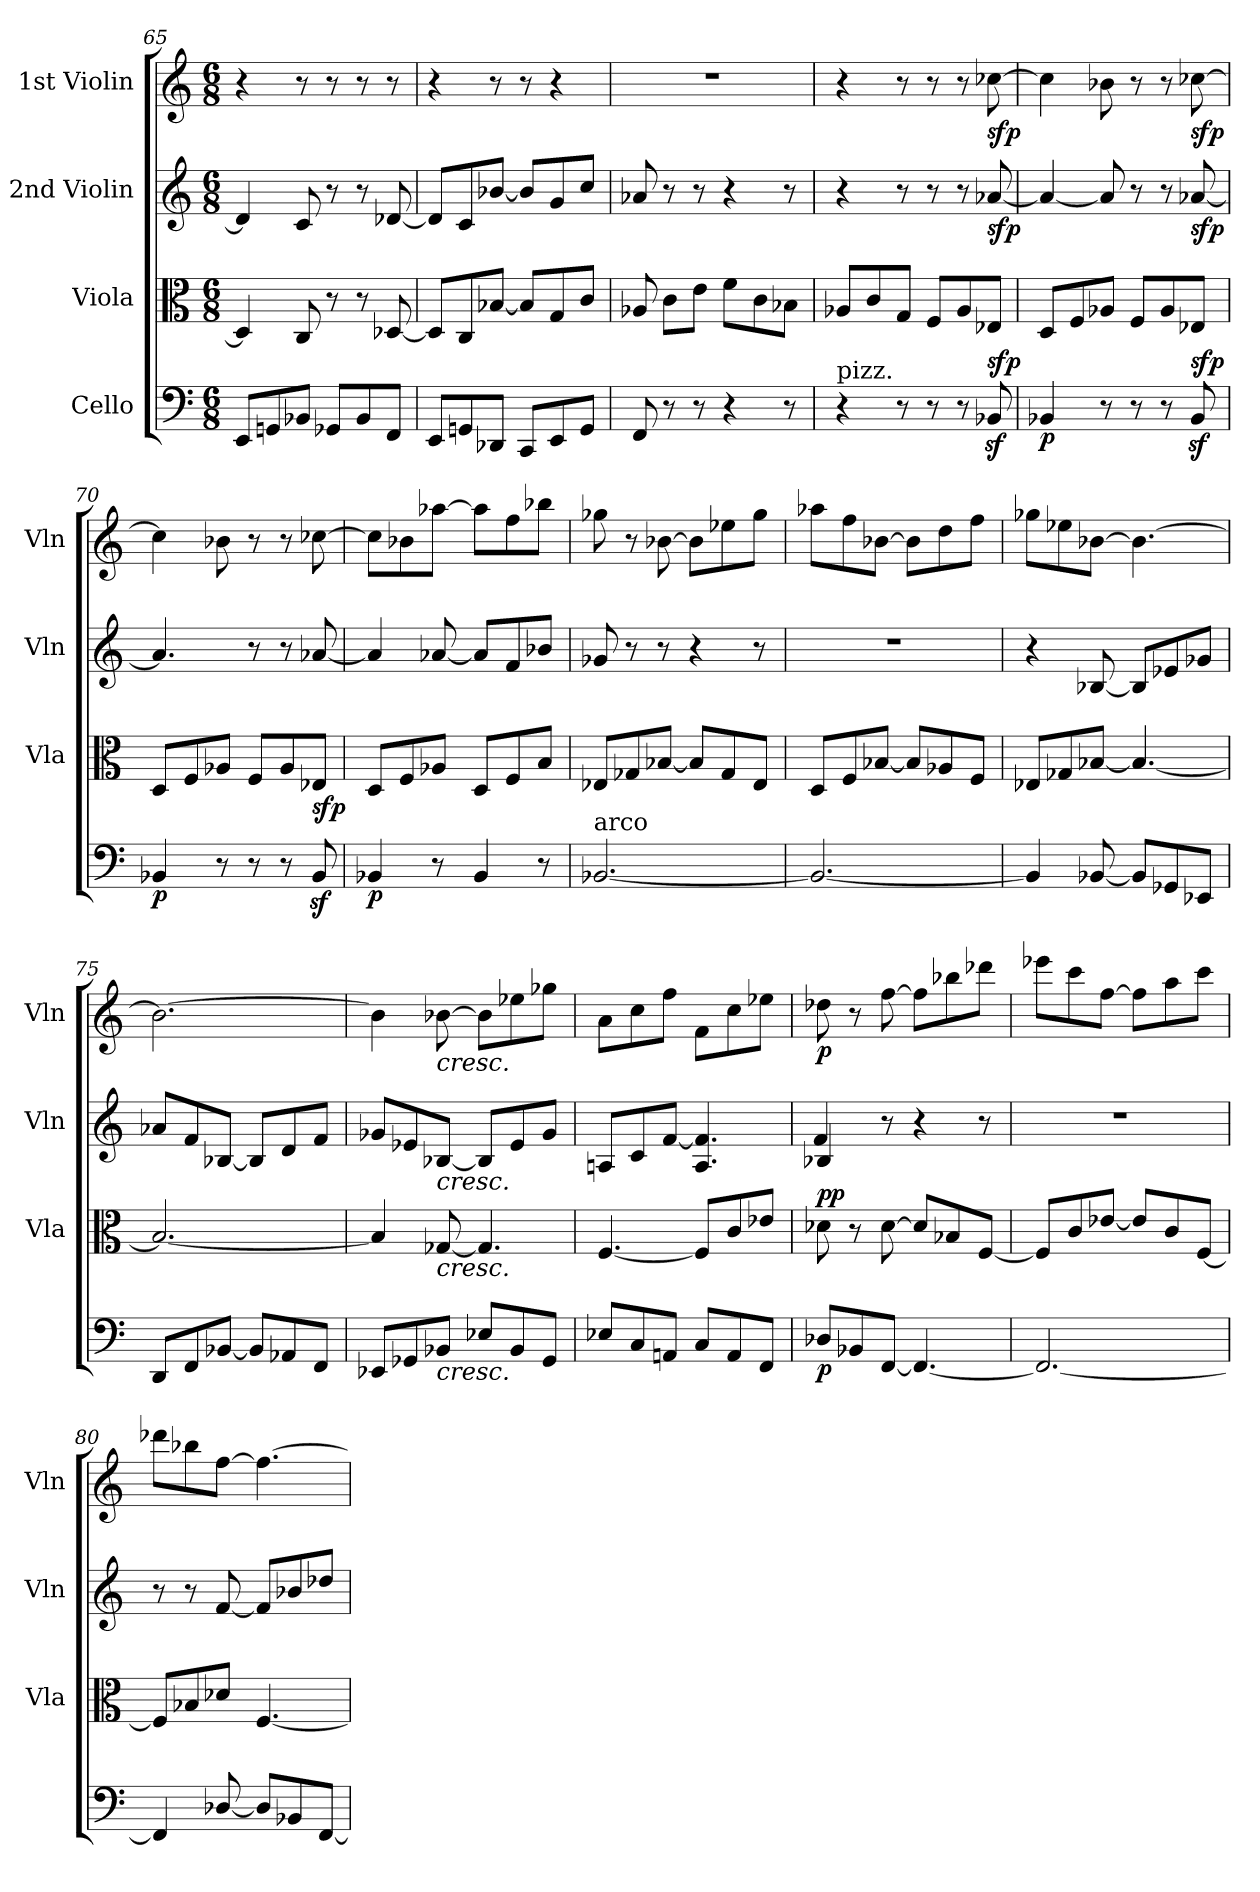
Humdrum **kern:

**kern	**dynam	**kern	**dynam	**kern	**dynam	**kern	**dynam
*part4	*part4	*part3	*part3	*part2	*part2	*part1	*part1
*staff4	*staff4	*staff3	*staff3	*staff2	*staff2	*staff1	*staff1
*I"Cello	*	*I"Viola	*	*I"2nd Violin	*	*I"1st Violin	*
*	*	*I'Vla	*	*I'Vln	*	*I'Vln	*
*clefF4	*	*clefC3	*	*clefG2	*	*clefG2	*
*k[]	*	*k[]	*	*k[]	*	*k[]	*
*M6/8	*	*M6/8	*	*M6/8	*	*M6/8	*
=65	=65	=65	=65	=65	=65	=65	=65
8EE/L	.	4D-/]	.	4d-/]	.	4r	.
8GGn/	.	.	.	.	.	.	.
8BB-X/J	.	8C/	.	8c/	.	8r	.
8GG-X/L	.	8r	.	8r	.	8r	.
8BB-/	.	8r	.	8r	.	8r	.
8FF/J	.	[8D-X/	.	[8d-X/	.	8r	.
=66	=66	=66	=66	=66	=66	=66	=66
8EE/L	.	8D-/L]	.	8d-/L]	.	4r	.
8GGn/	.	8C/	.	8c/	.	.	.
8DD-X/J	.	[8B-X/J	.	[8b-X/J	.	8r	.
8CC/L	.	8B-/L]	.	8b-/L]	.	8r	.
8EE/	.	8G/	.	8g/	.	4r	.
8GG/J	.	8c/J	.	8cc/J	.	.	.
=67	=67	=67	=67	=67	=67	=67	=67
8FF/	.	8A-X/	.	8a-X/	.	2.r	.
8r	.	8c\L	.	8r	.	.	.
8r	.	8e\J	.	8r	.	.	.
4r	.	8f\L	.	4r	.	.	.
.	.	8c\	.	.	.	.	.
8r	.	8B-X\J	.	8r	.	.	.
!!LO:PB:g=z
=68	=68	=68	=68	=68	=68	=68	=68
!LO:TX:a:t=pizz.	!	!	!	!	!	!	!
4r	.	8A-X/L	.	4r	.	4r	.
.	.	8c/	.	.	.	.	.
8r	.	8G/J	.	8r	.	8r	.
8r	.	8F/L	.	8r	.	8r	.
8r	.	8A-/	.	8r	.	8r	.
!	!LO:DY:a	!	!	!	!LO:DY:b	!	!LO:DY:b
8BB-Xz</	sfp	8E-X/J	.	[8a-X/	sfp	[8cc-X\	sfp
=69	=69	=69	=69	=69	=69	=69	=69
!	!LO:DY:b	!	!	!	!	!	!
4BB-X/	p	8D/L	.	4a-/_	.	4cc-\]	.
.	.	8F/	.	.	.	.	.
8r	.	8A-X/J	.	8a-/]	.	8b-X\	.
8r	.	8F/L	.	8r	.	8r	.
8r	.	8A-/	.	8r	.	8r	.
!	!LO:DY:a	!	!	!	!LO:DY:b	!	!LO:DY:b
8BB-z</	sfp	8E-X/J	.	[8a-X/	sfp	[8cc-X\	sfp
=70	=70	=70	=70	=70	=70	=70	=70
!	!LO:DY:b	!	!	!	!	!	!
4BB-X/	p	8D/L	.	4.a-/]	.	4cc-\]	.
.	.	8F/	.	.	.	.	.
8r	.	8A-X/J	.	.	.	8b-X\	.
8r	.	8F/L	.	8r	.	8r	.
8r	.	8A-/	.	8r	.	8r	.
!	!	!	!LO:DY:b	!	!LO:DY:b	!	!
!	!	!	!	!	!LO:DY:n=1:a	!	!
8BB-z</	.	8E-X/J	sfp	[8a-X/	sfp sfp	[8cc-X\	.
!!LO:LB:g=z
=71	=71	=71	=71	=71	=71	=71	=71
!	!LO:DY:b	!	!	!	!	!	!
4BB-X/	p	8D/L	.	4a-/]	.	8cc-\L]	.
.	.	8F/	.	.	.	8b-X\	.
8r	.	8A-X/J	.	[8a-X/	.	[8aa-X\J	.
4BB-/	.	8D/L	.	8a-/L]	.	8aa-\L]	.
.	.	8F/	.	8f/	.	8ff\	.
8r	.	8B/J	.	8b-X/J	.	8bb-X\J	.
=72	=72	=72	=72	=72	=72	=72	=72
!LO:TX:a:t=arco	!	!	!	!	!	!	!
[2.BB-X/	.	8E-X/L	.	8g-X/	.	8gg-X\	.
.	.	8G-X/	.	8r	.	8r	.
.	.	[8B-X/J	.	8r	.	[8b-X\	.
.	.	8B-/L]	.	4r	.	8b-\L]	.
.	.	8G-/	.	.	.	8ee-X\	.
.	.	8E-/J	.	8r	.	8gg-\J	.
=73	=73	=73	=73	=73	=73	=73	=73
2.BB-/_	.	8D/L	.	2.r	.	8aa-X\L	.
.	.	8F/	.	.	.	8ff\	.
.	.	[8B-X/J	.	.	.	[8b-X\J	.
.	.	8B-/L]	.	.	.	8b-\L]	.
.	.	8A-X/	.	.	.	8dd\	.
.	.	8F/J	.	.	.	8ff\J	.
=74	=74	=74	=74	=74	=74	=74	=74
4BB-/]	.	8E-X/L	.	4r	.	8gg-X\L	.
.	.	8G-X/	.	.	.	8ee-X\	.
[8BB-X/	.	[8B-X/J	.	[8B-X/	.	[8b-X\J	.
8BB-/L]	.	4.B-/_	.	8B-/L]	.	4.b-\_	.
8GG-X/	.	.	.	8e-X/	.	.	.
8EE-X/J	.	.	.	8g-X/J	.	.	.
=75	=75	=75	=75	=75	=75	=75	=75
8DD/L	.	2.B-/_	.	8a-X/L	.	2.b-\_	.
8FF/	.	.	.	8f/	.	.	.
[8BB-X/J	.	.	.	[8B-X/J	.	.	.
8BB-/L]	.	.	.	8B-/L]	.	.	.
8AA-X/	.	.	.	8d/	.	.	.
8FF/J	.	.	.	8f/J	.	.	.
!!LO:LB:g=z
=76	=76	=76	=76	=76	=76	=76	=76
8EE-X/L	.	4B-/]	.	8g-X/L	.	4b-\]	.
8GG-X/	.	.	.	8e-X/	.	.	.
!	!	!	!	!	!	!LO:TX:b:i:t=cresc.	!
!	!	!	!	!LO:TX:b:i:t=cresc.	!	!	!
!	!	!LO:TX:b:i:t=cresc.	!	!	!	!	!
!LO:TX:b:i:t=cresc.	!	!	!	!	!	!	!
8BB-X/J	.	[8G-X/	.	[8B-X/J	.	[8b-X\	.
8E-X/L	.	4.G-/]	.	8B-/L]	.	8b-\L]	.
8BB-/	.	.	.	8e-/	.	8ee-X\	.
8GG-/J	.	.	.	8g-/J	.	8gg-X\J	.
=77	=77	=77	=77	=77	=77	=77	=77
8E-X/L	.	[4.F/	.	8An/L	.	8a\L	.
8C/	.	.	.	8c/	.	8cc\	.
8AAn/J	.	.	.	[8f/J	.	8ff\J	.
8C/L	.	8F/L]	.	4.A/ 4.f/]	.	8f\L	.
8AA/	.	8c/	.	.	.	8cc\	.
8FF/J	.	8e-X/J	.	.	.	8ee-X\J	.
=78	=78	=78	=78	=78	=78	=78	=78
*	*	*	*	*^	*	*	*
!	!LO:DY:b	!	!LO:DY:b	!	!	!	!	!
!	!	!	!LO:DY:n=1:a	!	!	!	!	!LO:DY:b
8D-X/L	p	8d-X\	p p	4B-X/	4f/	.	8dd-X\	p
8BB-X/	.	8r	.	.	.	.	8r	.
[8FF/J	.	[8d-\	.	8r	2ryy	.	[8ff\	.
4.FF/_	.	8d-/L]	.	4r	.	.	8ff\L]	.
.	.	8B-X/	.	.	.	.	8bb-X\	.
.	.	[8F/J	.	8r	.	.	8ddd-X\J	.
*	*	*	*	*v	*v	*	*	*
!!LO:PB:g=z
=79	=79	=79	=79	=79	=79	=79	=79
2.FF/_	.	8F/L]	.	2.r	.	8eee-X\L	.
.	.	8c/	.	.	.	8ccc\	.
.	.	[8e-X/J	.	.	.	[8ff\J	.
.	.	8e-/L]	.	.	.	8ff\L]	.
.	.	8c/	.	.	.	8aa\	.
.	.	[8F/J	.	.	.	8ccc\J	.
=80	=80	=80	=80	=80	=80	=80	=80
4FF/]	.	8F/L]	.	8r	.	8ddd-X\L	.
.	.	8B-X/	.	8r	.	8bb-X\	.
[8D-X/	.	8d-X/J	.	[8f/	.	[8ff\J	.
8D-/L]	.	[4.F/	.	8f/L]	.	4.ff\_	.
8BB-X/	.	.	.	8b-X/	.	.	.
[8FF/J	.	.	.	8dd-X/J	.	.	.
=	=	=	=	=	=	=	=
*-	*-	*-	*-	*-	*-	*-	*-
